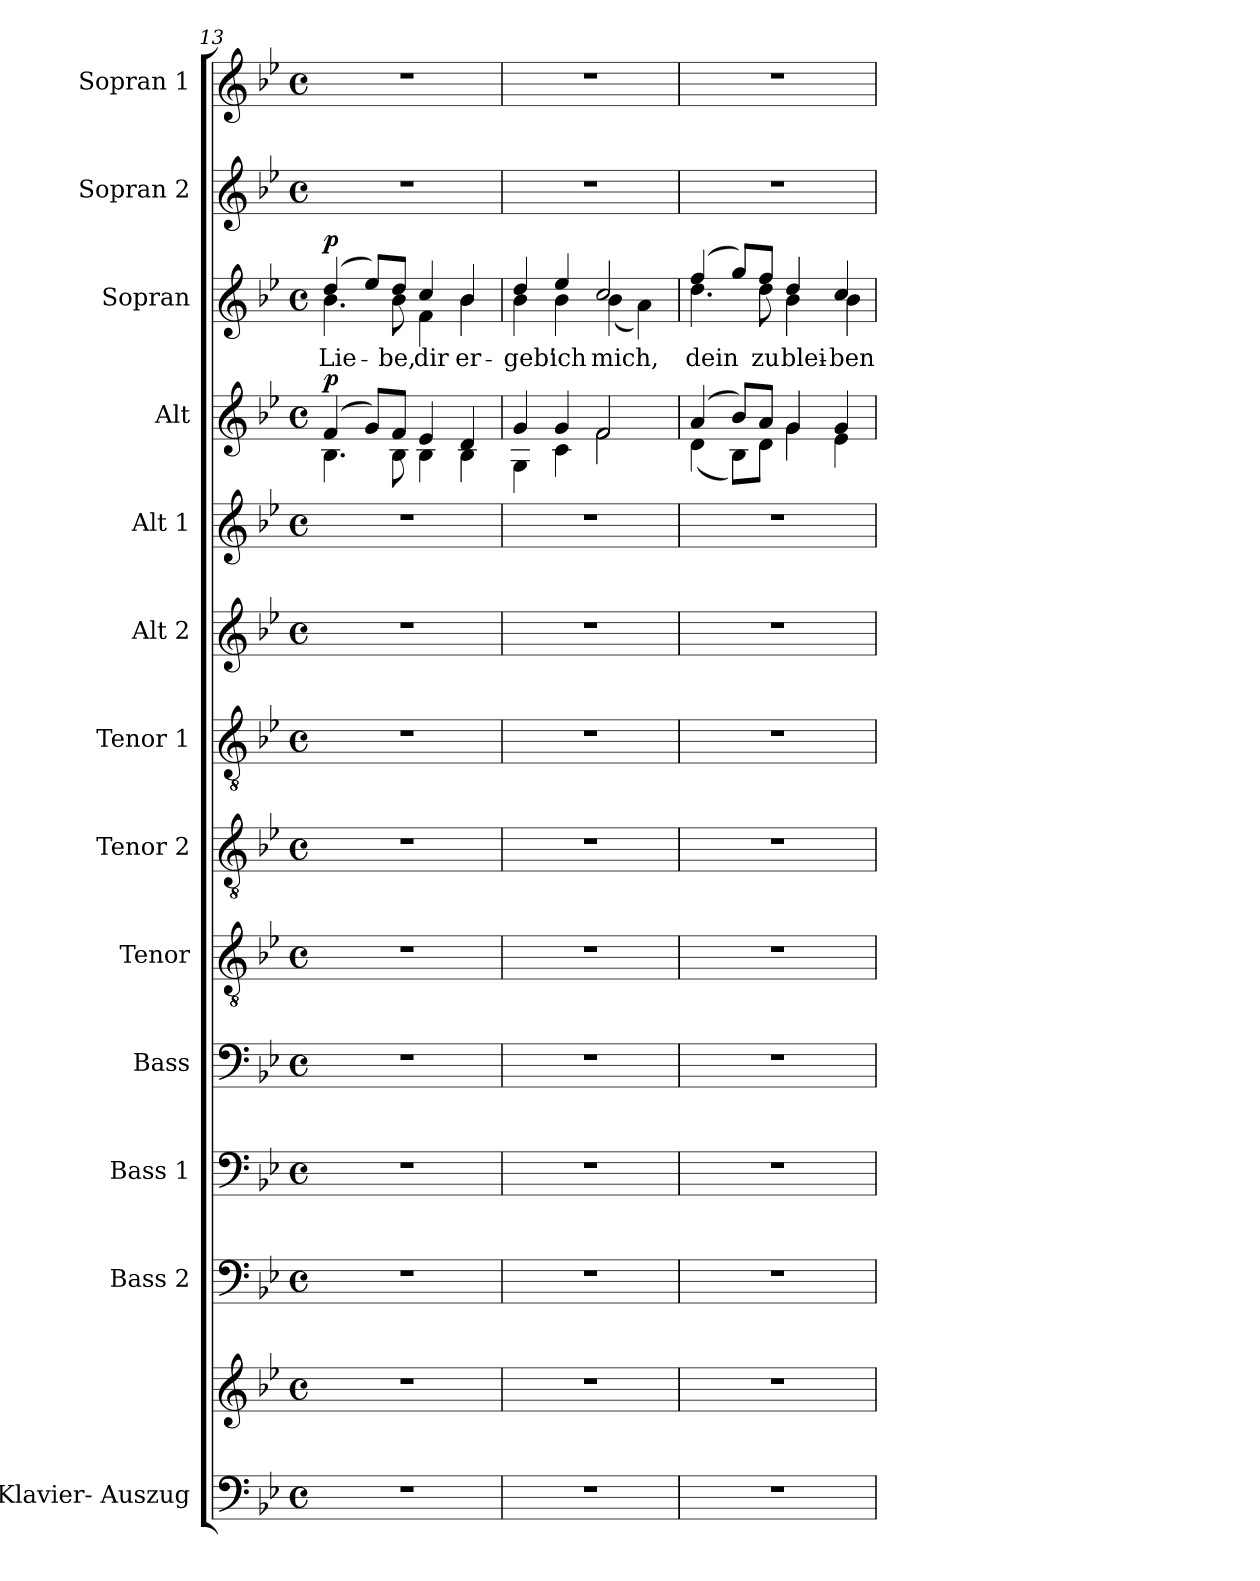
**kern	**kern	**kern	**kern	**kern	**kern	**kern	**kern	**kern	**kern	**kern	**dynam	**kern	**text	**dynam	**kern	**kern
*part13	*part13	*part12	*part11	*part10	*part9	*part8	*part7	*part6	*part5	*part4	*part4	*part3	*part3	*part3	*part2	*part1
*staff14	*staff13	*staff12	*staff11	*staff10	*staff9	*staff8	*staff7	*staff6	*staff5	*staff4	*staff4	*staff3	*staff3	*staff3	*staff2	*staff1
*I"Klavier- Auszug	*	*I"Bass 2	*I"Bass 1	*I"Bass	*I"Tenor	*I"Tenor 2	*I"Tenor 1	*I"Alt 2	*I"Alt 1	*I"Alt	*	*I"Sopran	*	*	*I"Sopran 2	*I"Sopran 1
*	*	*I'B2	*I'B1	*I'Bass	*I'Ten.	*I'T2	*I'T1	*I'A2	*I'A1	*I'Alt	*	*I'Sop.	*	*	*I'S2	*I'S1
!!LO:LB:g=z
*clefF4	*clefG2	*clefF4	*clefF4	*clefF4	*clefGv2	*clefGv2	*clefGv2	*clefG2	*clefG2	*clefG2	*	*clefG2	*	*	*clefG2	*clefG2
*k[b-e-]	*k[b-e-]	*k[b-e-]	*k[b-e-]	*k[b-e-]	*k[b-e-]	*k[b-e-]	*k[b-e-]	*k[b-e-]	*k[b-e-]	*k[b-e-]	*	*k[b-e-]	*	*	*k[b-e-]	*k[b-e-]
*M4/4	*M4/4	*M4/4	*M4/4	*M4/4	*M4/4	*M4/4	*M4/4	*M4/4	*M4/4	*M4/4	*	*M4/4	*	*	*M4/4	*M4/4
*met(c)	*met(c)	*met(c)	*met(c)	*met(c)	*met(c)	*met(c)	*met(c)	*met(c)	*met(c)	*met(c)	*	*met(c)	*	*	*met(c)	*met(c)
=13	=13	=13	=13	=13	=13	=13	=13	=13	=13	=13	=13	=13	=13	=13	=13	=13
*	*	*	*	*	*	*	*	*	*	*^	*	*	*	*	*	*
!	!	!	!	!	!	!	!	!	!	!	!	!LO:DY:a	!	!LO:LY:b	!LO:DY:a	!	!
*	*	*	*	*	*	*	*	*	*	*	*	*	*^	*	*	*	*
1r	1r	1r	1r	1r	1r	1r	1r	1r	1r	(4f/	4.B-\	p	(4dd/	4.b-\	Lie-	p	1r	1r
.	.	.	.	.	.	.	.	.	.	8g/L)	.	.	8ee-/L)	.	.	.	.	.
!	!	!	!	!	!	!	!	!	!	!	!	!	!	!	!LO:LY:b	!	!	!
.	.	.	.	.	.	.	.	.	.	8f/J	8B-\	.	8dd/J	8b-\	-be,	.	.	.
!	!	!	!	!	!	!	!	!	!	!	!	!	!	!	!LO:LY:b	!	!	!
.	.	.	.	.	.	.	.	.	.	4e-/	4B-\	.	4cc/	4f\	dir	.	.	.
!	!	!	!	!	!	!	!	!	!	!	!	!	!	!	!LO:LY:b	!	!	!
.	.	.	.	.	.	.	.	.	.	4d/	4B-\	.	4b-/	4b-\	er-	.	.	.
=14	=14	=14	=14	=14	=14	=14	=14	=14	=14	=14	=14	=14	=14	=14	=14	=14	=14	=14
!	!	!	!	!	!	!	!	!	!	!	!	!	!	!	!LO:LY:b	!	!	!
1r	1r	1r	1r	1r	1r	1r	1r	1r	1r	4g/	4G\	.	4dd/	4b-\	-geb'	.	1r	1r
!	!	!	!	!	!	!	!	!	!	!	!	!	!	!	!LO:LY:b	!	!	!
.	.	.	.	.	.	.	.	.	.	4g/	4c\	.	4ee-/	4b-\	ich	.	.	.
!	!	!	!	!	!	!	!	!	!	!	!	!	!	!	!LO:LY:b	!	!	!
.	.	.	.	.	.	.	.	.	.	2f/	2f\	.	2cc/	(4b-\	mich,	.	.	.
.	.	.	.	.	.	.	.	.	.	.	.	.	.	4a\)	.	.	.	.
=15	=15	=15	=15	=15	=15	=15	=15	=15	=15	=15	=15	=15	=15	=15	=15	=15	=15	=15
!	!	!	!	!	!	!	!	!	!	!	!	!	!	!	!LO:LY:b	!	!	!
1r	1r	1r	1r	1r	1r	1r	1r	1r	1r	(4a/	(4d\	.	(4ff/	4.dd\	dein	.	1r	1r
.	.	.	.	.	.	.	.	.	.	8b-/L)	8B-\L)	.	8gg/L)	.	.	.	.	.
!	!	!	!	!	!	!	!	!	!	!	!	!	!	!	!LO:LY:b	!	!	!
.	.	.	.	.	.	.	.	.	.	8a/J	8d\J	.	8ff/J	8dd\	zu	.	.	.
!	!	!	!	!	!	!	!	!	!	!	!	!	!	!	!LO:LY:b	!	!	!
.	.	.	.	.	.	.	.	.	.	4g/	4g\	.	4dd/	4b-\	blei-	.	.	.
!	!	!	!	!	!	!	!	!	!	!	!	!	!	!	!LO:LY:b	!	!	!
.	.	.	.	.	.	.	.	.	.	4g/	4e-\	.	4cc/	4b-\	-ben	.	.	.
*	*	*	*	*	*	*	*	*	*	*v	*v	*	*	*	*	*	*	*
*	*	*	*	*	*	*	*	*	*	*	*	*v	*v	*	*	*	*
=	=	=	=	=	=	=	=	=	=	=	=	=	=	=	=	=
*-	*-	*-	*-	*-	*-	*-	*-	*-	*-	*-	*-	*-	*-	*-	*-	*-
